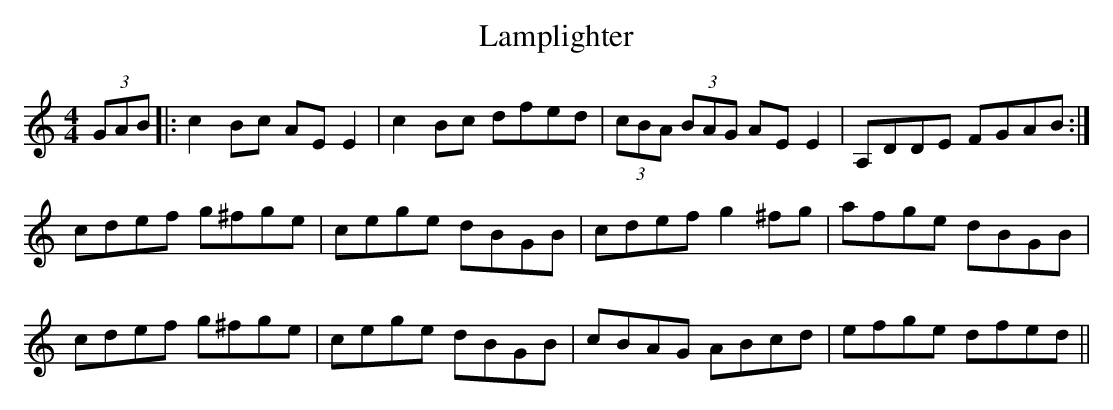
X:1
T: Lamplighter
L: 1/8
M: 4/4
K: C
(3GAB |: c2 Bc AE E2|c2 Bc dfed|(3cBA (3BAG AE E2|\
A,DDE FGAB :|
cdef g^fge|cege dBGB|cdef g2 ^fg|afge dBGB|
cdef g^fge|cege dBGB|cBAG ABcd|efge dfed ||
